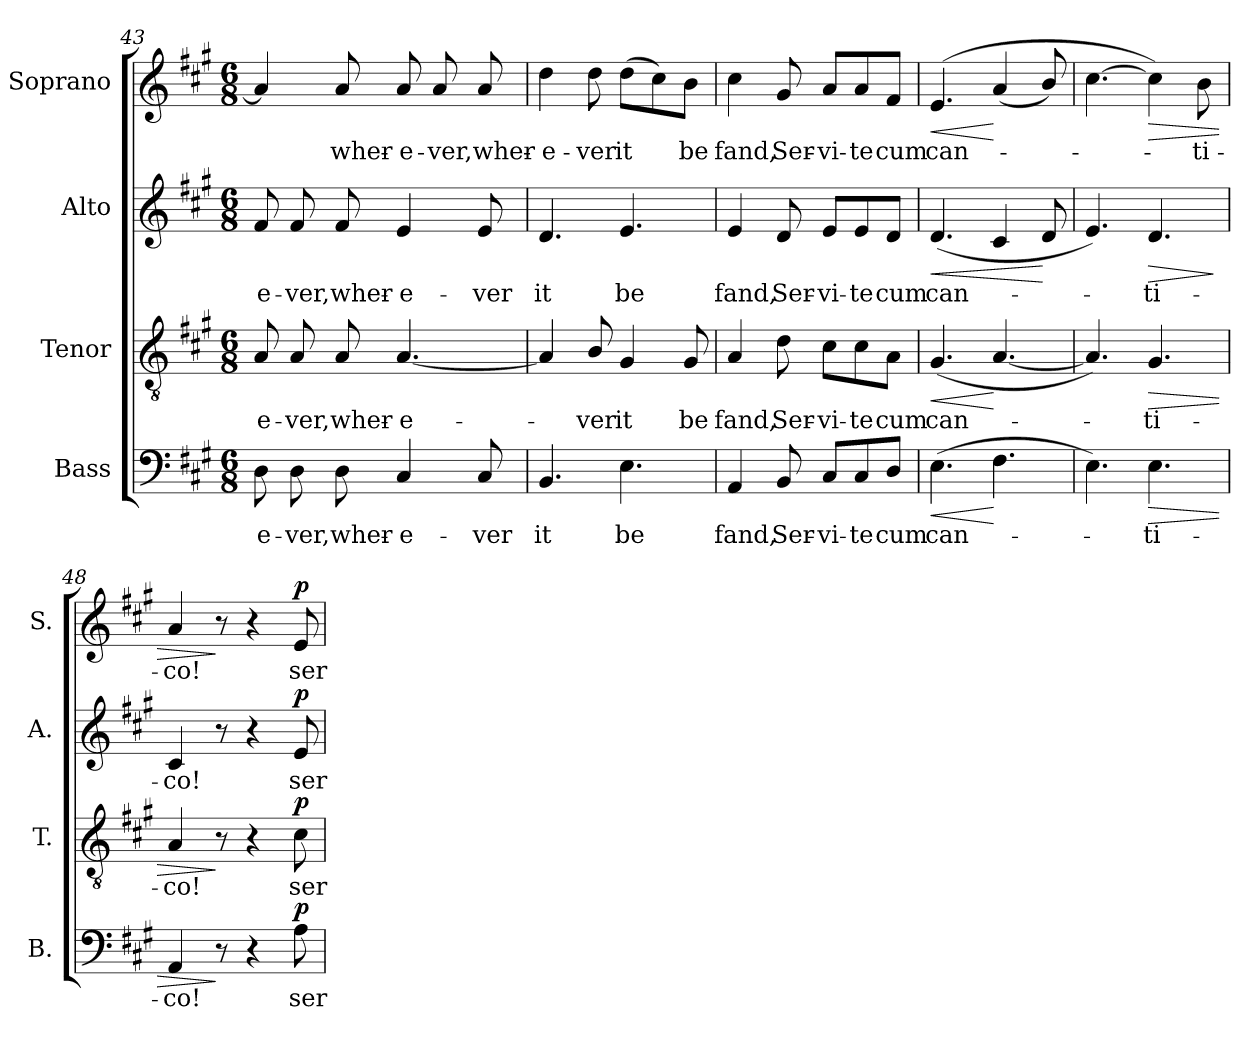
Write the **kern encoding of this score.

**kern	**text	**dynam	**kern	**text	**dynam	**kern	**text	**dynam	**kern	**text	**dynam
*part4	*part4	*part4	*part3	*part3	*part3	*part2	*part2	*part2	*part1	*part1	*part1
*staff4	*staff4	*staff4	*staff3	*staff3	*staff3	*staff2	*staff2	*staff2	*staff1	*staff1	*staff1
*I"Bass	*	*	*I"Tenor	*	*	*I"Alto	*	*	*I"Soprano	*	*
*I'B.	*	*	*I'T.	*	*	*I'A.	*	*	*I'S.	*	*
*clefF4	*	*	*clefGv2	*	*	*clefG2	*	*	*clefG2	*	*
*	*	*	*ITrd7c12	*	*	*	*	*	*	*	*
*k[f#c#g#]	*	*	*k[f#c#g#]	*	*	*k[f#c#g#]	*	*	*k[f#c#g#]	*	*
*A:	*	*	*A:	*	*	*A:	*	*	*A:	*	*
*M6/8	*	*	*M6/8	*	*	*M6/8	*	*	*M6/8	*	*
=43	=43	=43	=43	=43	=43	=43	=43	=43	=43	=43	=43
!	!LO:LY:b:color=#000000	!	!	!	!	!	!	!	!	!	!
!	!	!	!	!LO:LY:b:color=#000000	!	!	!	!	!	!	!
!	!	!	!	!	!	!	!LO:LY:b:color=#000000	!	!	!	!
8Di\	-e-	.	8AAi/	-e-	.	8f#i/	-e-	.	4ai/]	.	.
!	!LO:LY:b:color=#000000	!	!	!	!	!	!	!	!	!	!
!	!	!	!	!LO:LY:b:color=#000000	!	!	!	!	!	!	!
!	!	!	!	!	!	!	!LO:LY:b:color=#000000	!	!	!	!
8Di\	-ver,	.	8AAi/	-ver,	.	8f#i/	-ver,	.	.	.	.
!	!LO:LY:b:color=#000000	!	!	!	!	!	!	!	!	!	!
!	!	!	!	!LO:LY:b:color=#000000	!	!	!	!	!	!	!
!	!	!	!	!	!	!	!LO:LY:b:color=#000000	!	!	!	!
!	!	!	!	!	!	!	!	!	!	!LO:LY:b:color=#000000	!
8Di\	wher-	.	8AAi/	wher-	.	8f#i/	wher-	.	8ai/	wher-	.
!	!LO:LY:b:color=#000000	!	!	!	!	!	!	!	!	!	!
!	!	!	!	!LO:LY:b:color=#000000	!	!	!	!	!	!	!
!	!	!	!	!	!	!	!LO:LY:b:color=#000000	!	!	!	!
!	!	!	!	!	!	!	!	!	!	!LO:LY:b:color=#000000	!
4C#i/	-e-	.	[4.AAi/	-e-	.	4ei/	-e-	.	8ai/	-e-	.
!	!	!	!	!	!	!	!	!	!	!LO:LY:b:color=#000000	!
.	.	.	.	.	.	.	.	.	8ai/	-ver,	.
!	!LO:LY:b:color=#000000	!	!	!	!	!	!	!	!	!	!
!	!	!	!	!	!	!	!LO:LY:b:color=#000000	!	!	!	!
!	!	!	!	!	!	!	!	!	!	!LO:LY:b:color=#000000	!
8C#i/	-ver	.	.	.	.	8ei/	-ver	.	8ai/	wher-	.
=44	=44	=44	=44	=44	=44	=44	=44	=44	=44	=44	=44
!	!LO:LY:b:color=#000000	!	!	!	!	!	!	!	!	!	!
!	!	!	!	!	!	!	!LO:LY:b:color=#000000	!	!	!	!
!	!	!	!	!	!	!	!	!	!	!LO:LY:b:color=#000000	!
4.BBi/	it	.	4AAi/]	.	.	4.di/	it	.	4ddi\	-e-	.
!	!	!	!	!LO:LY:b:color=#000000	!	!	!	!	!	!	!
!	!	!	!	!	!	!	!	!	!	!LO:LY:b:color=#000000	!
.	.	.	8BBi/	-ver	.	.	.	.	8ddi\	-ver	.
!	!LO:LY:b:color=#000000	!	!	!	!	!	!	!	!	!	!
!	!	!	!	!LO:LY:b:color=#000000	!	!	!	!	!	!	!
!	!	!	!	!	!	!	!LO:LY:b:color=#000000	!	!	!	!
!	!	!	!	!	!	!	!	!	!	!LO:LY:b:color=#000000	!
4.Ei\	be	.	4GG#i/	it	.	4.ei/	be	.	(8ddi\L	it	.
.	.	.	.	.	.	.	.	.	8cc#i\)	.	.
!	!	!	!	!LO:LY:b:color=#000000	!	!	!	!	!	!	!
!	!	!	!	!	!	!	!	!	!	!LO:LY:b:color=#000000	!
.	.	.	8GG#i/	be	.	.	.	.	8bi\J	be	.
!!LO:LB:g=z
=45	=45	=45	=45	=45	=45	=45	=45	=45	=45	=45	=45
!	!LO:LY:b:color=#000000	!	!	!	!	!	!	!	!	!	!
!	!	!	!	!LO:LY:b:color=#000000	!	!	!	!	!	!	!
!	!	!	!	!	!	!	!LO:LY:b:color=#000000	!	!	!	!
!	!	!	!	!	!	!	!	!	!	!LO:LY:b:color=#000000	!
4AAi/	fand,	.	4AAi/	fand,	.	4ei/	fand,	.	4cc#i\	fand,	.
!	!LO:LY:b:color=#000000	!	!	!	!	!	!	!	!	!	!
!	!	!	!	!LO:LY:b:color=#000000	!	!	!	!	!	!	!
!	!	!	!	!	!	!	!LO:LY:b:color=#000000	!	!	!	!
!	!	!	!	!	!	!	!	!	!	!LO:LY:b:color=#000000	!
8BBi/	Ser-	.	8Di\	Ser-	.	8di/	Ser-	.	8g#i/	Ser-	.
!	!LO:LY:b:color=#000000	!	!	!	!	!	!	!	!	!	!
!	!	!	!	!LO:LY:b:color=#000000	!	!	!	!	!	!	!
!	!	!	!	!	!	!	!LO:LY:b:color=#000000	!	!	!	!
!	!	!	!	!	!	!	!	!	!	!LO:LY:b:color=#000000	!
8C#i/L	-vi-	.	8C#i\L	-vi-	.	8ei/L	-vi-	.	8ai/L	-vi-	.
!	!LO:LY:b:color=#000000	!	!	!	!	!	!	!	!	!	!
!	!	!	!	!LO:LY:b:color=#000000	!	!	!	!	!	!	!
!	!	!	!	!	!	!	!LO:LY:b:color=#000000	!	!	!	!
!	!	!	!	!	!	!	!	!	!	!LO:LY:b:color=#000000	!
8C#i/	-te	.	8C#i\	-te	.	8ei/	-te	.	8ai/	-te	.
!	!LO:LY:b:color=#000000	!	!	!	!	!	!	!	!	!	!
!	!	!	!	!LO:LY:b:color=#000000	!	!	!	!	!	!	!
!	!	!	!	!	!	!	!LO:LY:b:color=#000000	!	!	!	!
!	!	!	!	!	!	!	!	!	!	!LO:LY:b:color=#000000	!
8Di/J	cum	.	8AAi\J	cum	.	8di/J	cum	.	8f#i/J	cum	.
=46	=46	=46	=46	=46	=46	=46	=46	=46	=46	=46	=46
!	!LO:LY:b:color=#000000	!LO:HP:b	!	!	!	!	!	!	!	!	!
!	!	!	!	!LO:LY:b:color=#000000	!LO:HP:b	!	!	!	!	!	!
!	!	!	!	!	!	!	!LO:LY:b:color=#000000	!LO:HP:b	!	!	!
!	!	!	!	!	!	!	!	!	!	!LO:LY:b:color=#000000	!LO:HP:b
(4.Ei\	can-	<	(4.GG#i/	can-	<	(4.di/	can-	<	(4.ei/	can-	<
4.F#i\	.	[	[4.AAi/	.	[	4c#i/	.	.	(4ai/	.	[
.	.	.	.	.	.	8di/	.	[	8bi/)	.	.
=47	=47	=47	=47	=47	=47	=47	=47	=47	=47	=47	=47
4.Ei\)	.	.	4.AAi/])	.	.	4.ei/)	.	.	[4.cc#i\	.	.
!	!LO:LY:b:color=#000000	!LO:HP:b	!	!	!	!	!	!	!	!	!
!	!	!	!	!LO:LY:b:color=#000000	!LO:HP:b	!	!	!	!	!	!
!	!	!	!	!	!	!	!LO:LY:b:color=#000000	!LO:HP:b	!	!	!LO:HP:b
4.Ei\	-ti-	>	4.GG#i/	-ti-	>	4.di/	-ti-	>	4cc#i\])	.	>
!	!	!	!	!	!	!	!	!	!	!LO:LY:b:color=#000000	!
.	.	.	.	.	.	.	.	.	8bi\	-ti-	.
.	.	.	.	.	.	.	.	]	.	.	.
=48	=48	=48	=48	=48	=48	=48	=48	=48	=48	=48	=48
!	!LO:LY:b:color=#000000	!	!	!	!	!	!	!	!	!	!
!	!	!	!	!LO:LY:b:color=#000000	!	!	!	!	!	!	!
!	!	!	!	!	!	!	!LO:LY:b:color=#000000	!	!	!	!
!	!	!	!	!	!	!	!	!	!	!LO:LY:b:color=#000000	!
4AAi/	-co!	.	4AAi/	-co!	.	4c#i/	-co!	.	4ai/	-co!	.
8r	.	]	8r	.	]	8r	.	.	8r	.	]
4r	.	.	4r	.	.	4r	.	.	4r	.	.
!	!LO:LY:b:color=#000000	!	!	!	!	!	!	!	!	!	!
!	!	!	!	!LO:LY:b:color=#000000	!	!	!	!	!	!	!
!	!	!	!	!	!	!	!LO:LY:b:color=#000000	!	!	!	!
!	!	!	!	!	!	!	!	!	!	!LO:LY:b:color=#000000	!
8Ai\	ser-	p	8C#i\	ser-	p	8ei/	ser-	p	8ei/	ser-	p
=	=	=	=	=	=	=	=	=	=	=	=
*-	*-	*-	*-	*-	*-	*-	*-	*-	*-	*-	*-
